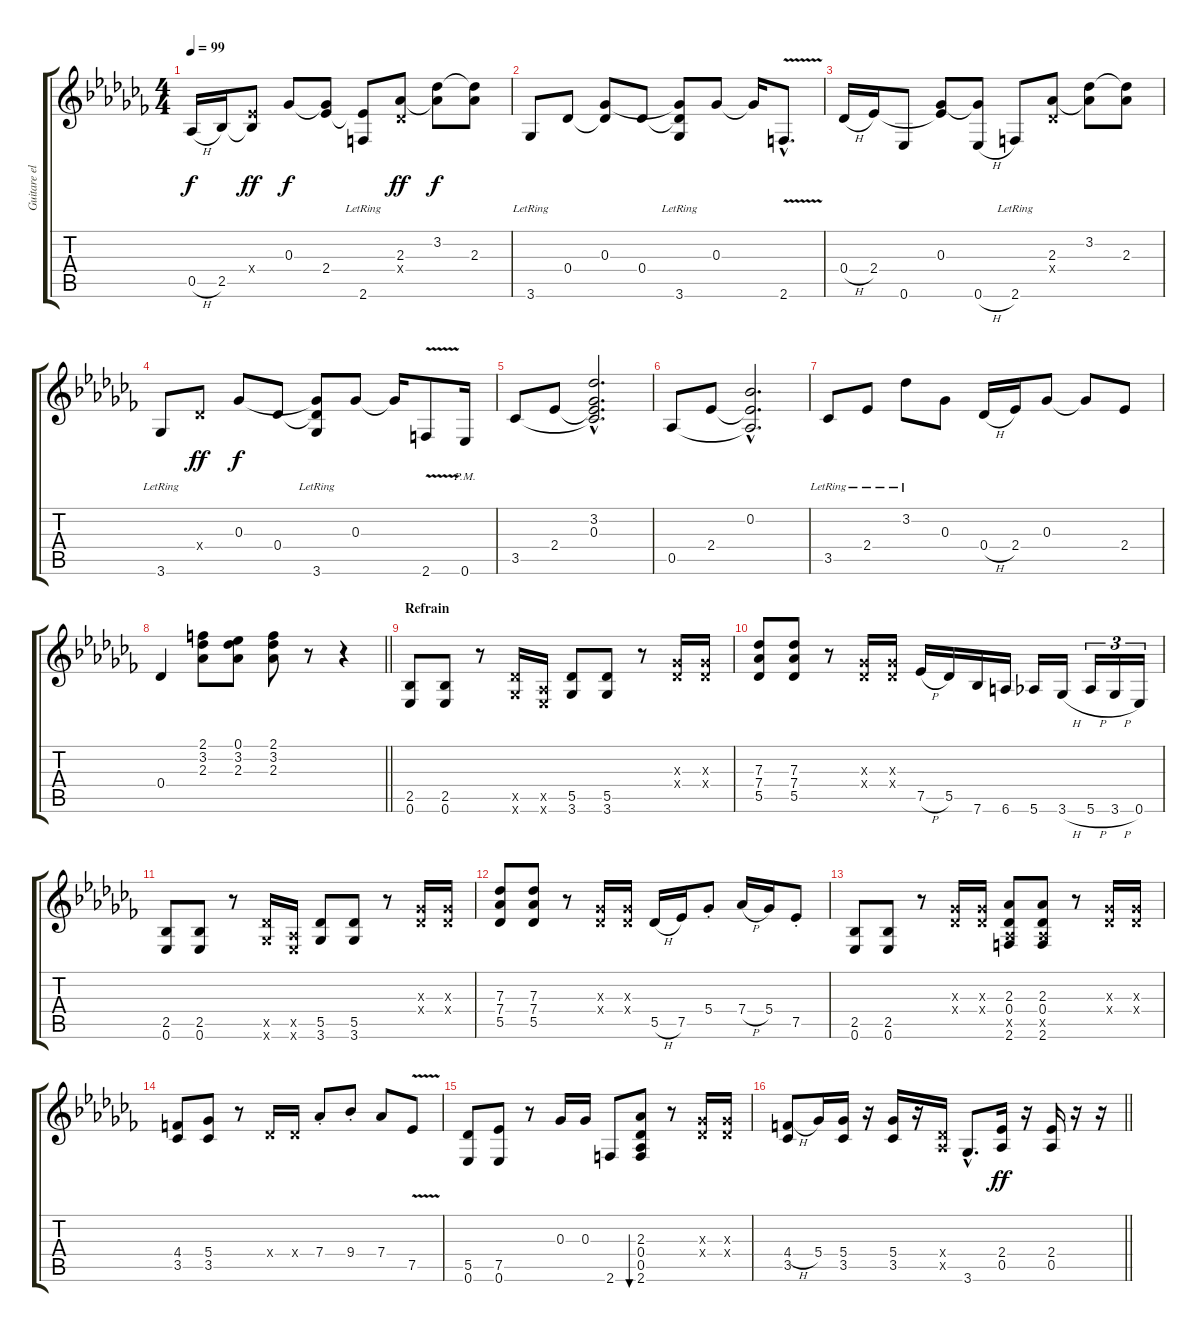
\track ("Guitare electrique 1" "Guitare el") {instrument distortionguitar}
\staff {score tabs}
\tuning (Eb4 Bb3 Gb3 Db3 Ab2 Eb2) {hide}
\ts (4 4)
\tempo 99
\clef g2
\ks cb
0.5{h}.16{dy f} 2.5.16 (2.4{x} 2.5{t}).8{dy ff} 0.3.8{dy f} (0.3{t} 2.4).8 (2.4{t} 2.6{lr}).8 (2.3 0.4{x}).8{dy ff} (3.2 2.3{t}).8{dy f} (3.2{t} 2.3).8 |
3.6{lr}.8 0.4.8 (0.3 0.4{t}).8 0.4.8 (0.3{t} 0.4{t} 3.6{lr}).8 0.3.8 0.3{t}.16 2.6{v hac}.8{d} |
0.4{h}.16 2.4.16 0.6.8 (0.3 2.4{t}).8 (0.3{t} 0.6{h}).8 2.6{lr}.8 (2.3 0.4{x}).8 (3.2 2.3{t}).8 (3.2{t} 2.3).8 |
3.6{lr}.8 0.4{x}.8{dy ff} 0.3.8{dy f} 0.4.8 (0.3{t} 0.4{t} 3.6{lr}).8 0.3.8 0.3{t}.16 2.6{v}.8 0.6{pm}.16 |
3.5.8 2.4.8 (3.2{hac} 0.3{hac} 2.4{hac t} 3.5{hac t}).2{d} |
0.5.8 2.4.8 (0.2{hac} 2.4{hac t} 0.5{hac t}).2{d} |
3.5{lr}.8 2.4{lr}.8 3.2{lr}.8 0.3.8 0.4{h}.16 2.4.16 0.3.8 0.3{t}.8 2.4.8 |
\barLineRight lightlight
0.4.4 (2.1 3.2 2.3).8 (0.1 3.2 2.3).8 (2.1 3.2 2.3).8 r.8 r.4 |
\section ("" "Refrain")
(2.5 0.6).8 (2.5 0.6).8 r.8 (5.5{x} 3.6{x}).16 (0.5{x} 0.6{x}).16 (5.5 3.6).8 (5.5 3.6).8 r.8 (0.3{x} 0.4{x}).16 (0.3{x} 0.4{x}).16 |
(7.3 7.4 5.5).8 (7.3 7.4 5.5).8 r.8 (0.3{x} 0.4{x}).16 (0.3{x} 0.4{x}).16 7.5{h}.16 5.5.16 7.6.16 6.6.16 5.6.16 3.6{h}.16 5.6{h}.16{tu (3 2)} 3.6{h}.16{tu (3 2)} 0.6.16{tu (3 2)} |
(2.5 0.6).8 (2.5 0.6).8 r.8 (5.5{x} 3.6{x}).16 (0.5{x} 0.6{x}).16 (5.5 3.6).8 (5.5 3.6).8 r.8 (0.3{x} 0.4{x}).16 (0.3{x} 0.4{x}).16 |
(7.3 7.4 5.5).8 (7.3 7.4 5.5).8 r.8 (0.3{x} 0.4{x}).16 (0.3{x} 0.4{x}).16 5.5{h}.16 7.5.16 5.4{st}.8 7.4{h}.16 5.4.16 7.5{st}.8 |
(2.5 0.6).8 (2.5 0.6).8 r.8 (0.3{x} 0.4{x}).16 (0.3{x} 0.4{x}).16 (2.3 0.4 0.5{x} 2.6).8 (2.3 0.4 0.5{x} 2.6).8 r.8 (0.3{x} 0.4{x}).16 (0.3{x} 0.4{x}).16 |
(4.4 3.5).8 (5.4 3.5).8 r.8 0.4{x}.16 0.4{x}.16 7.4{st}.8 9.4{st}.8 7.4.8 7.5{v}.8 |
(5.5 0.6).8 (7.5 0.6).8 r.8 0.3.16 0.3.16 2.6.8 (2.3 0.4 0.5 2.6).8{bu 60} r.8 (0.3{x} 0.4{x}).16 (0.3{x} 0.4{x}).16 |
\barLineRight lightlight
(4.4{h} 3.5).8 5.4.16 (5.4 3.5).16 r.16 (5.4 3.5).16 r.16 (0.4{x} 0.5{x}).16 3.6{hac}.8{d} (2.4 0.5).16{dy ff} r.16 (2.4 0.5).16 r.16 r.16
